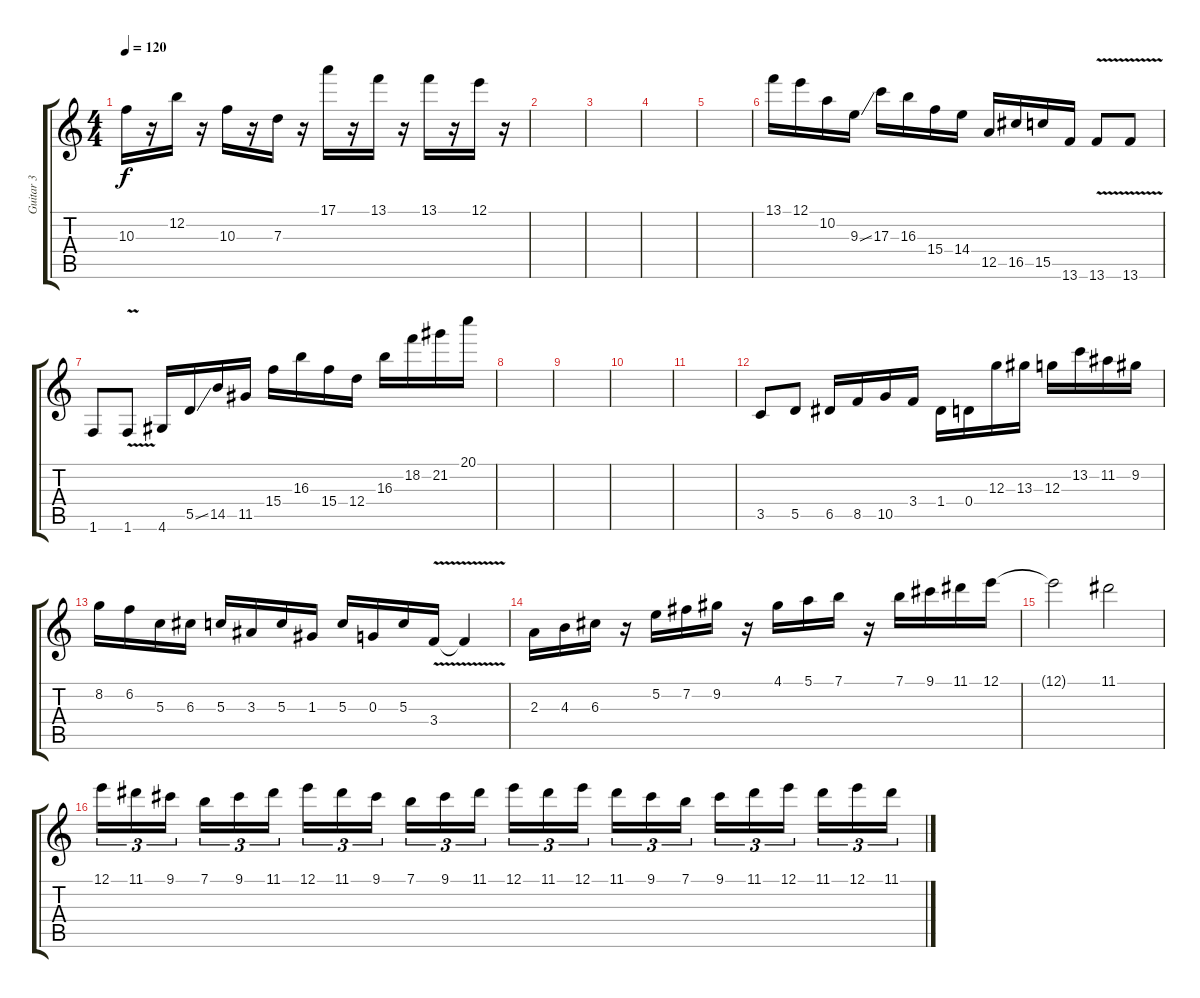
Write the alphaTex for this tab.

\track ("Guitar 3" "Guitar 3") {instrument overdrivenguitar}
\staff {score tabs}
\tuning (E4 B3 G3 D3 A2 E2) {hide}
\ts (4 4)
\tempo 120
\clef g2
\ks c
10.3.16{dy f} r.16 12.2.16 r.16 10.3.16 r.16 7.3.16 r.16 17.1.16 r.16 13.1.16 r.16 13.1.16 r.16 12.1.16 r.16 |
|
|
|
|
13.1.16 12.1.16 10.2.16 9.3{ss}.16 17.3.16 16.3.16 15.4.16 14.4.16 12.5.16 16.5.16 15.5.16 13.6.16 13.6{v}.8 13.6{v}.8 |
1.6.8 1.6{v}.8 4.6.16 5.5{ss}.16 14.5.16 11.5.16 15.4.16 16.3.16 15.4.16 12.4.16 16.3.16 18.2.16 21.2.16 20.1.16 |
|
|
|
|
3.5.8 5.5.8 6.5.16 8.5.16 10.5.16 3.4.16 1.4.16 0.4.16 12.3.16 13.3.16 12.3.16 13.2.16 11.2.16 9.2.16 |
8.2.16 6.2.16 5.3.16 6.3.16 5.3.16 3.3.16 5.3.16 1.3.16 5.3.16 0.3.16 5.3.16 3.4{v}.16 3.4{t}.4 |
2.3.16 4.3.16 6.3.16 r.16 5.2.16 7.2.16 9.2.16 r.16 4.1.16 5.1.16 7.1.16 r.16 7.1.16 9.1.16 11.1.16 12.1.16 |
12.1{t}.2 11.1.2 |
12.1.16{tu (3 2)} 11.1.16{tu (3 2)} 9.1.16{tu (3 2)} 7.1.16{tu (3 2)} 9.1.16{tu (3 2)} 11.1.16{tu (3 2)} 12.1.16{tu (3 2)} 11.1.16{tu (3 2)} 9.1.16{tu (3 2)} 7.1.16{tu (3 2)} 9.1.16{tu (3 2)} 11.1.16{tu (3 2)} 12.1.16{tu (3 2)} 11.1.16{tu (3 2)} 12.1.16{tu (3 2)} 11.1.16{tu (3 2)} 9.1.16{tu (3 2)} 7.1.16{tu (3 2)} 9.1.16{tu (3 2)} 11.1.16{tu (3 2)} 12.1.16{tu (3 2)} 11.1.16{tu (3 2)} 12.1.16{tu (3 2)} 11.1.16{tu (3 2)}
